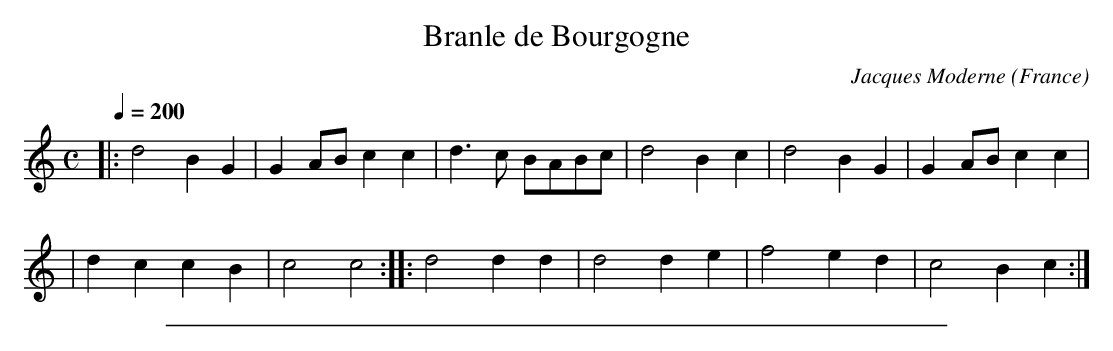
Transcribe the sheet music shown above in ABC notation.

X:1
T: Branle de Bourgogne
O:France
C:Jacques Moderne
M:C
L:1/4
Q:200
K:C
|: d2 BG | G A/B/ cc | d3/ c/ B/A/B/c/ | d2Bc | d2 BG | G A/B/ cc |
| dccB | c2c2 :: d2 dd | d2de | f2ed | c2Bc :|
